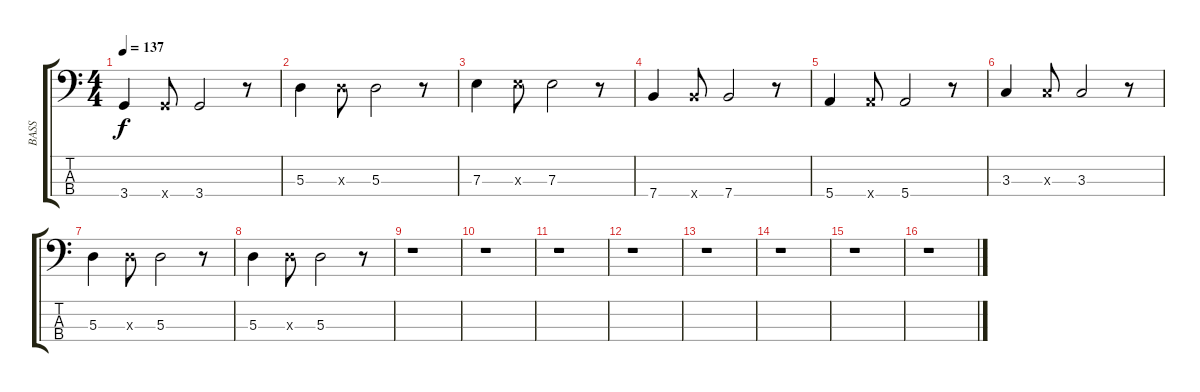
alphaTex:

\track ("BASS" "BASS") {instrument acousticbass}
\staff {score tabs}
\tuning (G2 D2 A1 E1) {hide}
\ts (4 4)
\tempo 137
\clef f4
\ks c
3.4.4{dy f} 3.4{x}.8 3.4.2 r.8 |
5.3.4 5.3{x}.8 5.3.2 r.8 |
7.3.4 7.3{x}.8 7.3.2 r.8 |
7.4.4 7.4{x}.8 7.4.2 r.8 |
5.4.4 5.4{x}.8 5.4.2 r.8 |
3.3.4 3.3{x}.8 3.3.2 r.8 |
5.3.4 5.3{x}.8 5.3.2 r.8 |
5.3.4 5.3{x}.8 5.3.2 r.8 |
r.1 |
r.1 |
r.1 |
r.1 |
r.1 |
r.1 |
r.1 |
r.1
